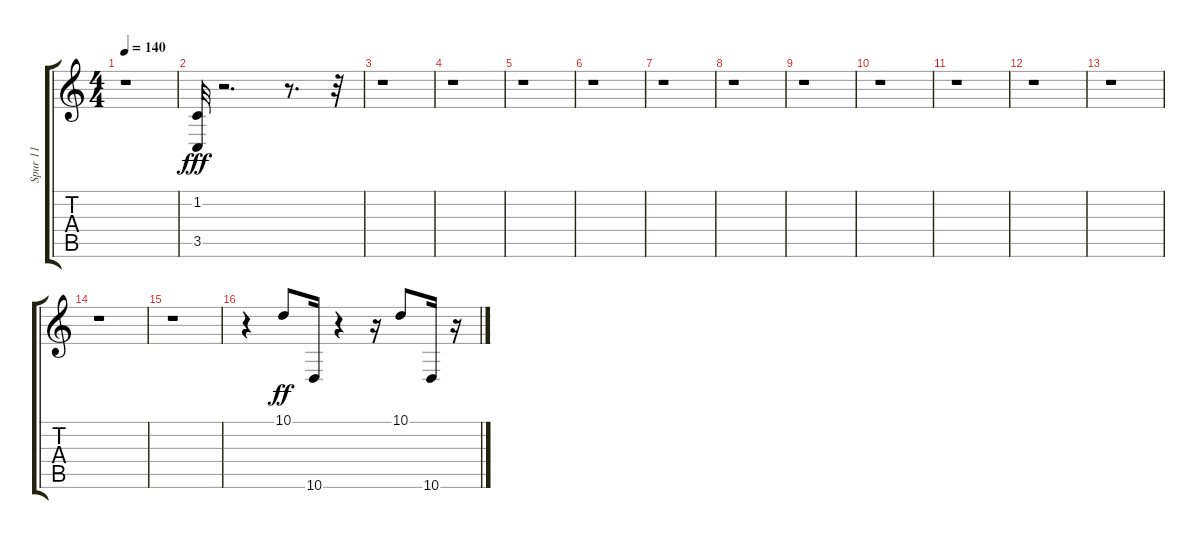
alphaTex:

\track ("Spur 11" "Spur 11") {instrument stringensemble1}
\staff {score tabs}
\tuning (E4 B3 G3 D3 A2 E2) {hide}
\ts (4 4)
\tempo 140
\clef g2
\ks c
r.1{dy fff} |
(1.2 3.5).32 r.2{d} r.8{d} r.32 |
r.1 |
r.1 |
r.1 |
r.1 |
r.1 |
r.1 |
r.1 |
r.1 |
r.1 |
r.1 |
r.1 |
r.1 |
r.1 |
r.4 10.1.8{dy ff} 10.6.16 r.4 r.16 10.1.8 10.6.16 r.16
